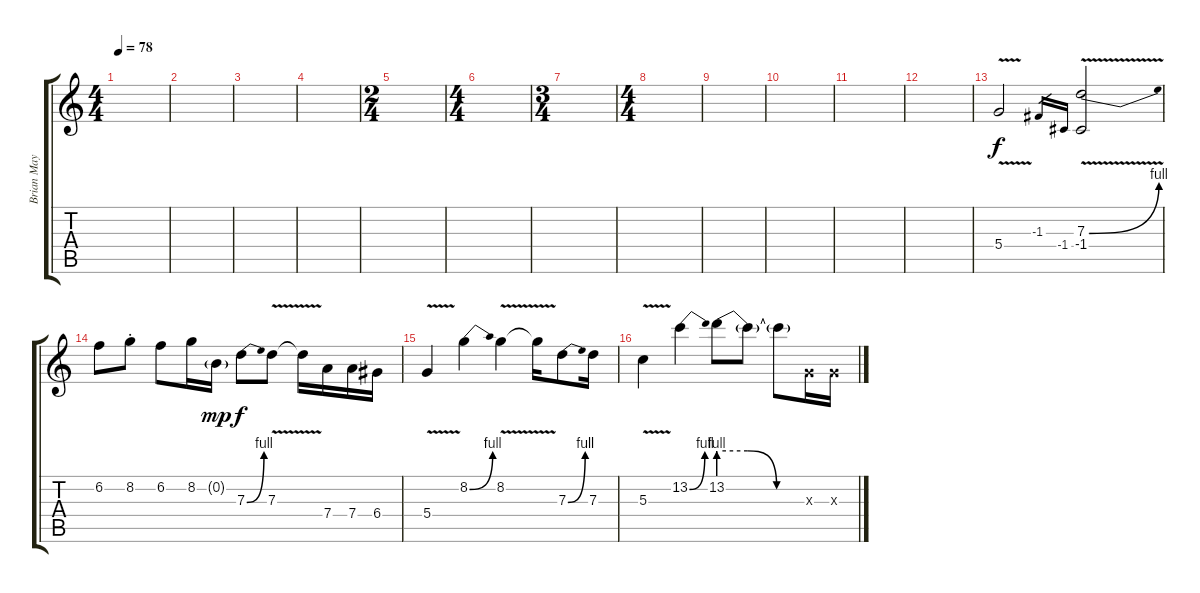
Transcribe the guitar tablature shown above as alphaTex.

\track ("Brian May - Guitar 3" "Brian May ") {instrument distortionguitar}
\staff {score tabs}
\tuning (E4 B3 G3 D3 A2 E2) {hide}
\ts (4 4)
\tempo 78
\clef g2
\ks c
|
|
|
|
\ts (2 4)
|
\ts (4 4)
|
\ts (3 4)
|
\ts (4 4)
|
|
|
|
|
5.4{v}.2 -1.3.16{gr} -1.4.16{gr} (7.3{be (bend 0 0 60 4) v} -1.4).2 |
6.2.8 8.2{st}.8 6.2.8 8.2.16 0.2{g}.16{dy mp} 7.3{be (bend 0 0 60 4)}.8{dy f} 7.3{v}.8 7.3{t}.16 7.4.16 7.4.16 6.4.16 |
5.4{v}.4 8.2{be (bend 0 0 60 4)}.4 8.2{v}.4 8.2{t}.16 7.3{be (bend 0 0 60 4)}.8 7.3.16 |
5.3{v}.4 13.2{be (bend 0 0 60 4)}.4 13.2{be (custom 0 4 20 4 40 0 60 0)}.8 13.2{t}.8 13.2{t}.8 0.3{x}.16 0.3{x}.16
